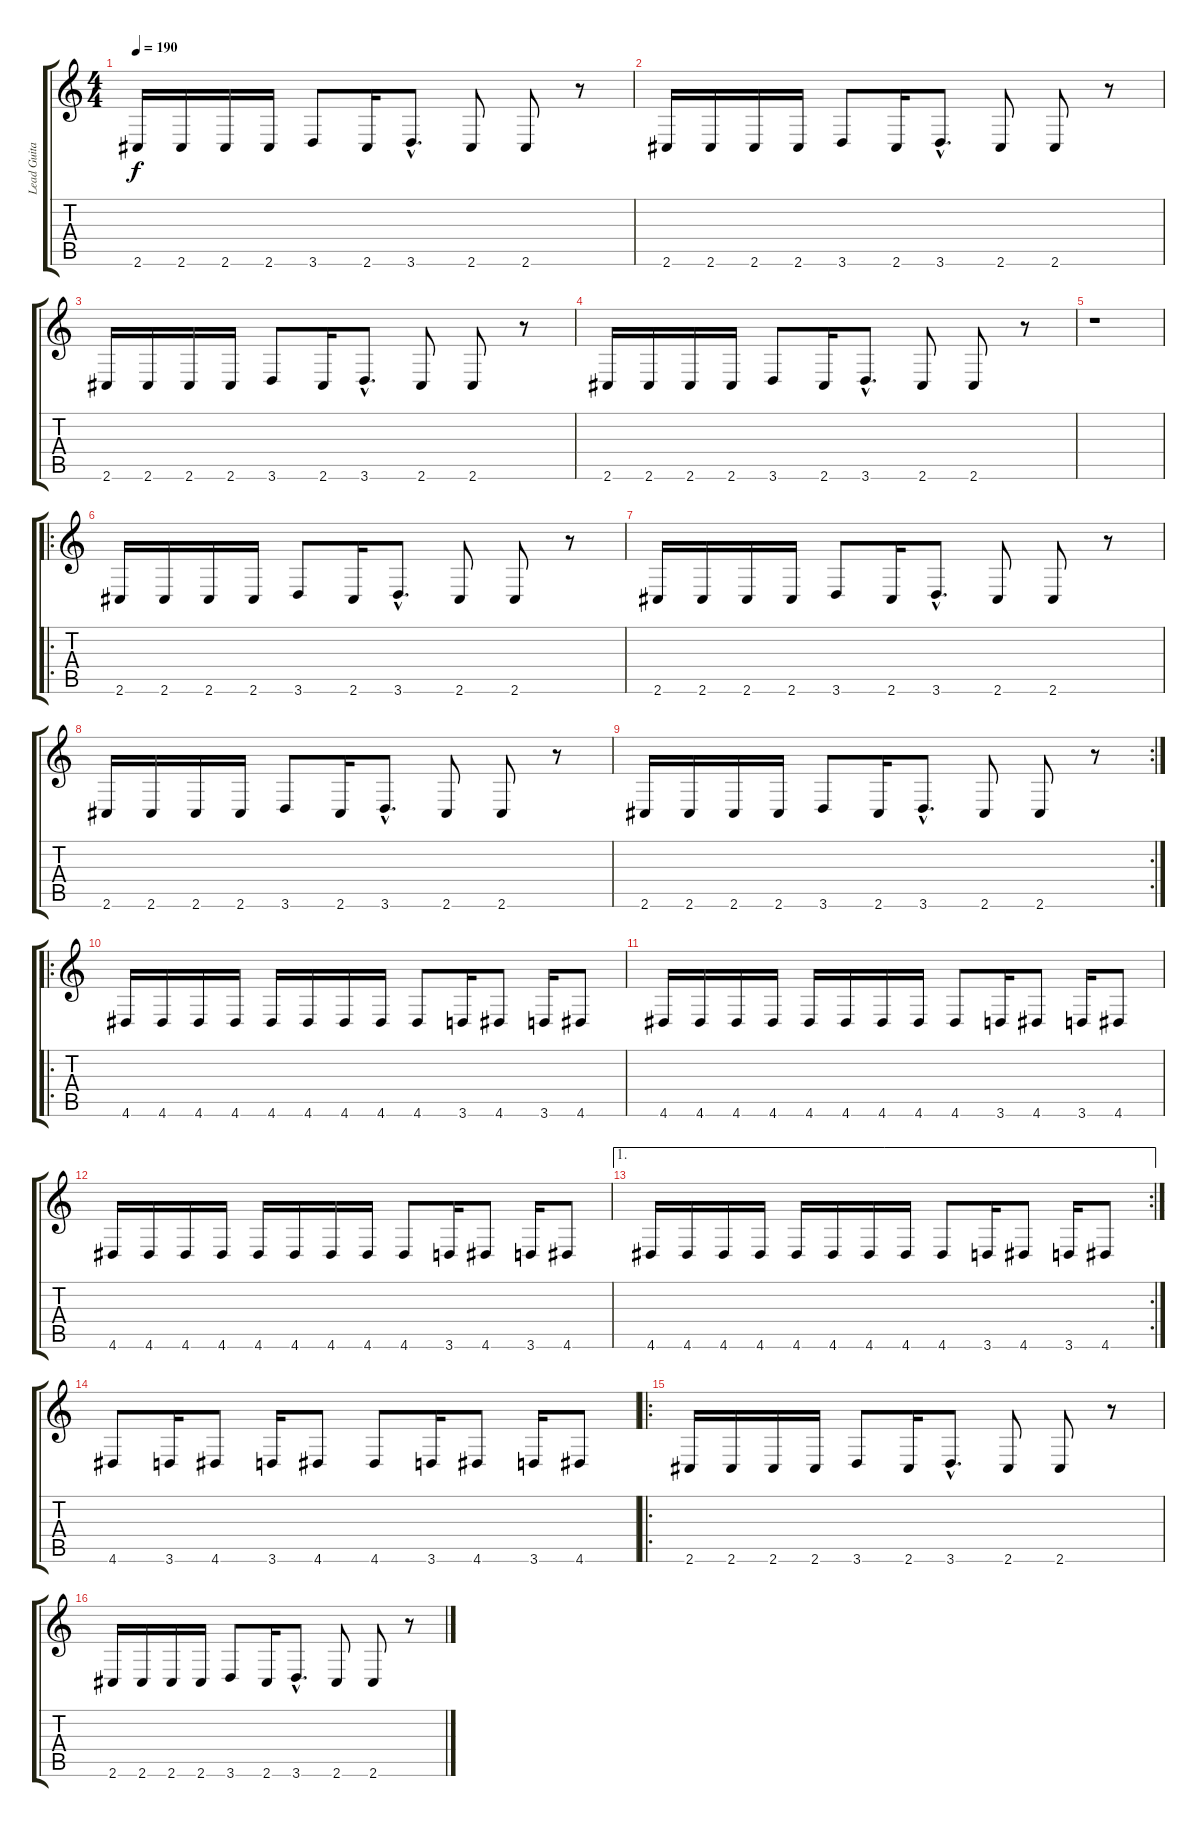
\track ("Lead Guitar" "Lead Guita") {instrument overdrivenguitar}
\staff {score tabs}
\tuning (B3 Gb3 D3 A2 E2 B1) {hide}
\ts (4 4)
\tempo 190
\clef g2
\ks c
2.6.16{dy f} 2.6.16 2.6.16 2.6.16 3.6.8 2.6.16 3.6{hac}.8{d} 2.6.8 2.6.8 r.8 |
2.6.16 2.6.16 2.6.16 2.6.16 3.6.8 2.6.16 3.6{hac}.8{d} 2.6.8 2.6.8 r.8 |
2.6.16 2.6.16 2.6.16 2.6.16 3.6.8 2.6.16 3.6{hac}.8{d} 2.6.8 2.6.8 r.8 |
2.6.16 2.6.16 2.6.16 2.6.16 3.6.8 2.6.16 3.6{hac}.8{d} 2.6.8 2.6.8 r.8 |
r.1 |
\ro
2.6.16 2.6.16 2.6.16 2.6.16 3.6.8 2.6.16 3.6{hac}.8{d} 2.6.8 2.6.8 r.8 |
2.6.16 2.6.16 2.6.16 2.6.16 3.6.8 2.6.16 3.6{hac}.8{d} 2.6.8 2.6.8 r.8 |
2.6.16 2.6.16 2.6.16 2.6.16 3.6.8 2.6.16 3.6{hac}.8{d} 2.6.8 2.6.8 r.8 |
\rc 2
2.6.16 2.6.16 2.6.16 2.6.16 3.6.8 2.6.16 3.6{hac}.8{d} 2.6.8 2.6.8 r.8 |
\ro
4.6.16 4.6.16 4.6.16 4.6.16 4.6.16 4.6.16 4.6.16 4.6.16 4.6.8 3.6.16 4.6.8 3.6.16 4.6.8 |
4.6.16 4.6.16 4.6.16 4.6.16 4.6.16 4.6.16 4.6.16 4.6.16 4.6.8 3.6.16 4.6.8 3.6.16 4.6.8 |
4.6.16 4.6.16 4.6.16 4.6.16 4.6.16 4.6.16 4.6.16 4.6.16 4.6.8 3.6.16 4.6.8 3.6.16 4.6.8 |
\ae 1
\rc 2
4.6.16 4.6.16 4.6.16 4.6.16 4.6.16 4.6.16 4.6.16 4.6.16 4.6.8 3.6.16 4.6.8 3.6.16 4.6.8 |
4.6.8 3.6.16 4.6.8 3.6.16 4.6.8 4.6.8 3.6.16 4.6.8 3.6.16 4.6.8 |
\ro
2.6.16 2.6.16 2.6.16 2.6.16 3.6.8 2.6.16 3.6{hac}.8{d} 2.6.8 2.6.8 r.8 |
2.6.16 2.6.16 2.6.16 2.6.16 3.6.8 2.6.16 3.6{hac}.8{d} 2.6.8 2.6.8 r.8
